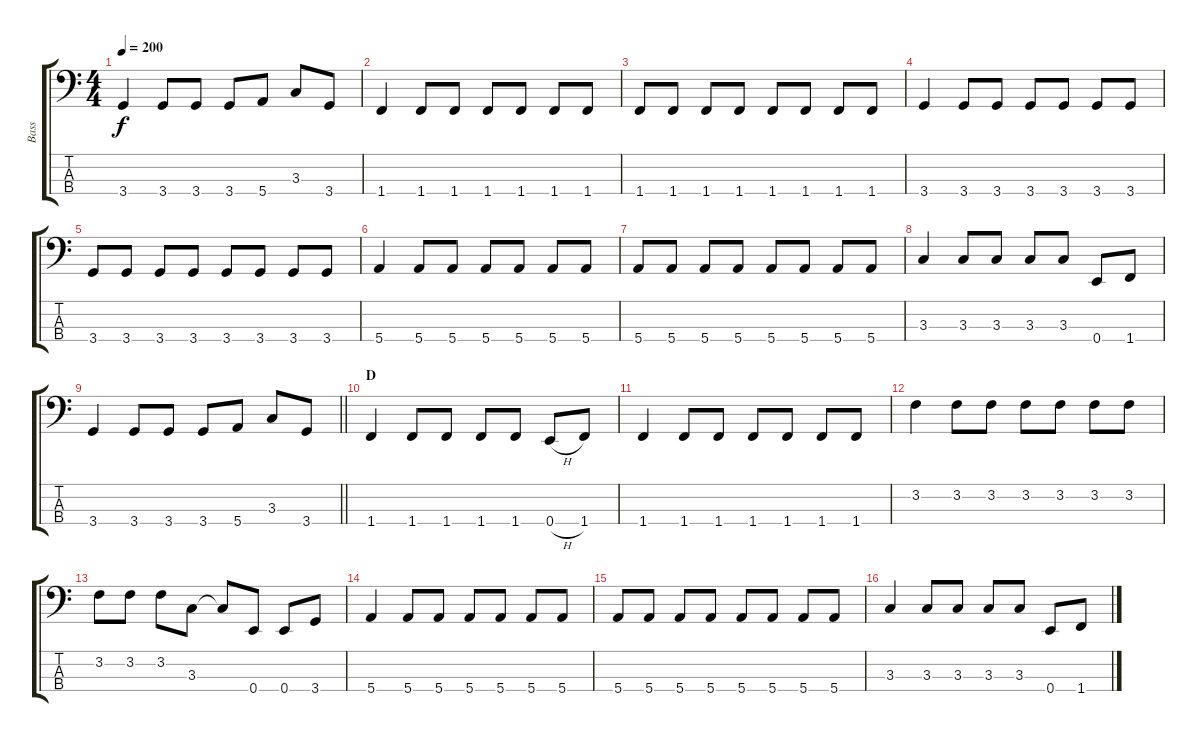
\track ("Bass" "Bass") {instrument electricbasspick}
\staff {score tabs}
\tuning (G2 D2 A1 E1) {hide}
\ts (4 4)
\tempo 200
\clef f4
\ks c
3.4.4{dy f} 3.4.8 3.4.8 3.4.8 5.4.8 3.3.8 3.4.8 |
1.4.4 1.4.8 1.4.8 1.4.8 1.4.8 1.4.8 1.4.8 |
1.4.8 1.4.8 1.4.8 1.4.8 1.4.8 1.4.8 1.4.8 1.4.8 |
3.4.4 3.4.8 3.4.8 3.4.8 3.4.8 3.4.8 3.4.8 |
3.4.8 3.4.8 3.4.8 3.4.8 3.4.8 3.4.8 3.4.8 3.4.8 |
5.4.4 5.4.8 5.4.8 5.4.8 5.4.8 5.4.8 5.4.8 |
5.4.8 5.4.8 5.4.8 5.4.8 5.4.8 5.4.8 5.4.8 5.4.8 |
3.3.4 3.3.8 3.3.8 3.3.8 3.3.8 0.4.8 1.4.8 |
\barLineRight lightlight
3.4.4 3.4.8 3.4.8 3.4.8 5.4.8 3.3.8 3.4.8 |
\section ("" "D")
1.4.4 1.4.8 1.4.8 1.4.8 1.4.8 0.4{h}.8 1.4.8 |
1.4.4 1.4.8 1.4.8 1.4.8 1.4.8 1.4.8 1.4.8 |
3.2.4 3.2.8 3.2.8 3.2.8 3.2.8 3.2.8 3.2.8 |
3.2.8 3.2.8 3.2.8 3.3.8 3.3{t}.8 0.4.8 0.4.8 3.4.8 |
5.4.4 5.4.8 5.4.8 5.4.8 5.4.8 5.4.8 5.4.8 |
5.4.8 5.4.8 5.4.8 5.4.8 5.4.8 5.4.8 5.4.8 5.4.8 |
3.3.4 3.3.8 3.3.8 3.3.8 3.3.8 0.4.8 1.4.8
